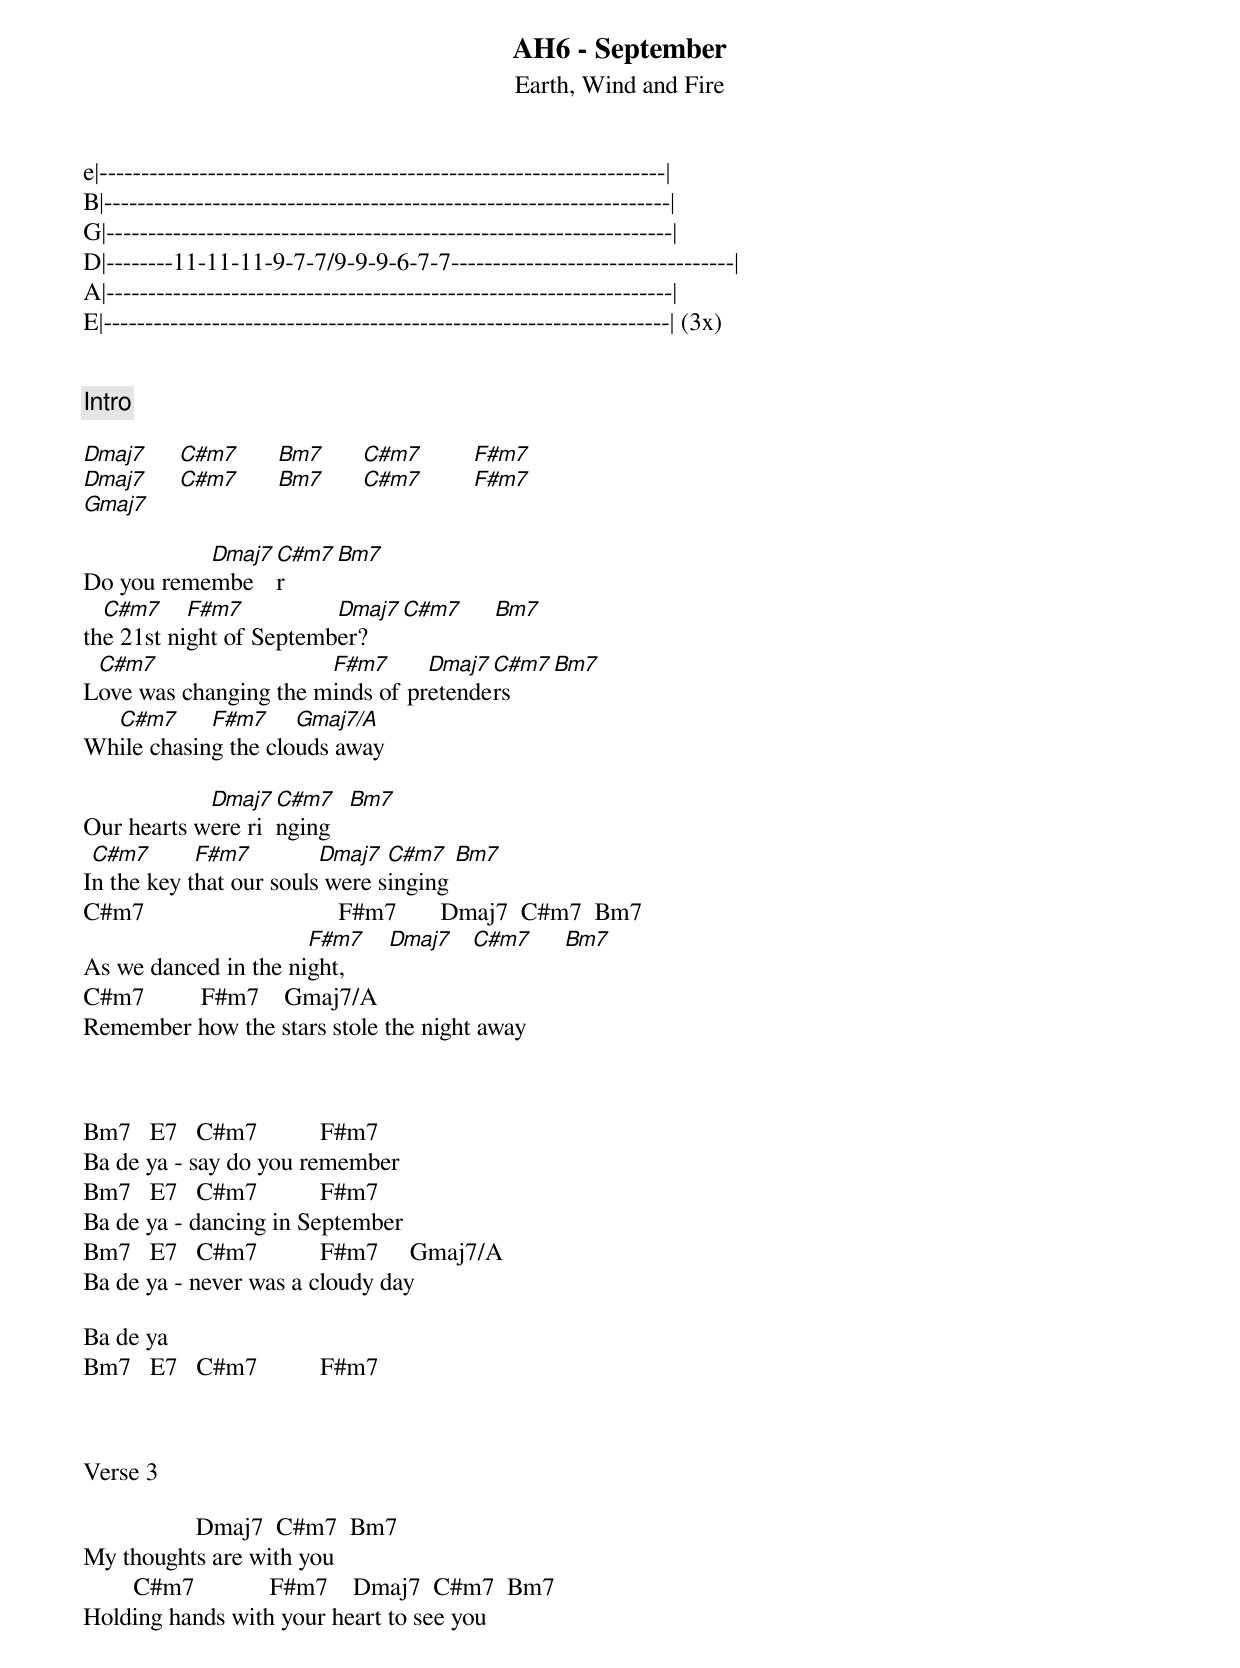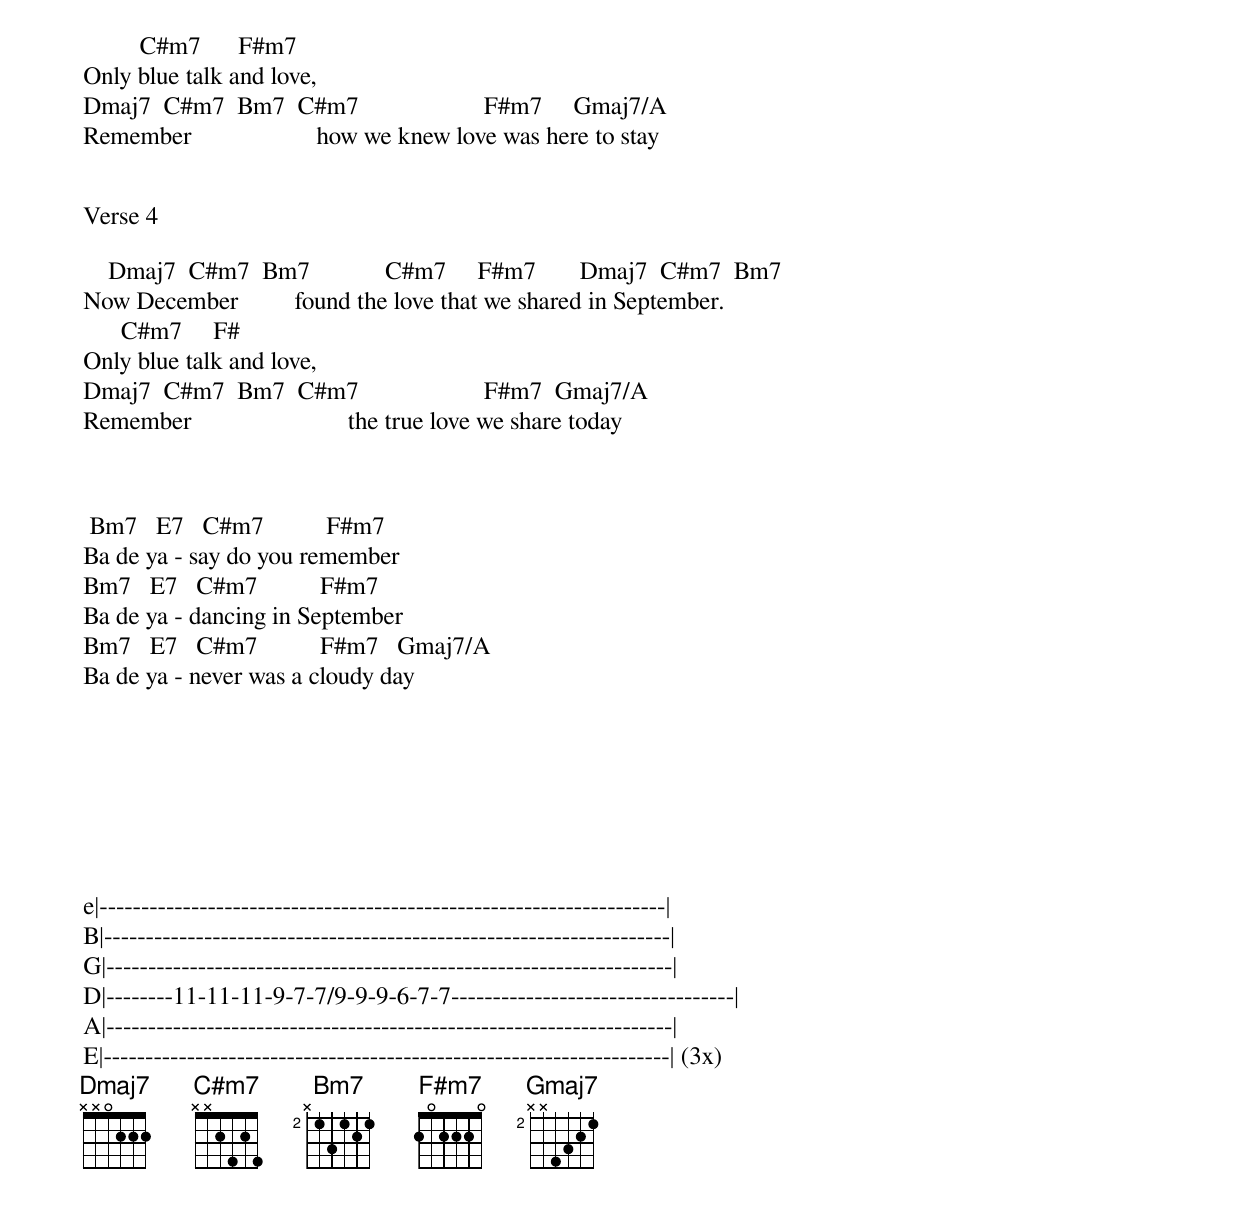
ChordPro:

{title: AH6 - September}
{subtitle: Earth, Wind and Fire}
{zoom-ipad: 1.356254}


e|--------------------------------------------------------------------|
B|--------------------------------------------------------------------|
G|--------------------------------------------------------------------|
D|--------11-11-11-9-7-7/9-9-9-6-7-7----------------------------------|
A|--------------------------------------------------------------------|
E|--------------------------------------------------------------------| (3x)


{c:Intro}

[Dmaj7]     [C#m7]      [Bm7]      [C#m7]        [F#m7]
[Dmaj7]     [C#m7]      [Bm7]      [C#m7]        [F#m7]
[Gmaj7]

Do you reme[Dmaj7]mbe[C#m7]r        [Bm7]
th[C#m7]e 21st ni[F#m7]ght of Septemb[Dmaj7]er?  [C#m7]     [Bm7]
L[C#m7]ove was changing the m[F#m7]inds of pr[Dmaj7]etende[C#m7]rs  [Bm7]
Wh[C#m7]ile chasin[F#m7]g the clo[Gmaj7/A]uds away

Our hearts w[Dmaj7]ere ri[C#m7]nging   [Bm7]
I[C#m7]n the key t[F#m7]hat our souls[Dmaj7] were s[C#m7]inging [Bm7]
C#m7                               F#m7       Dmaj7  C#m7  Bm7
As we danced in the ni[F#m7]ght,       [Dmaj7]   [C#m7]     [Bm7]
C#m7         F#m7    Gmaj7/A
Remember how the stars stole the night away



Bm7   E7   C#m7          F#m7
Ba de ya - say do you remember
Bm7   E7   C#m7          F#m7
Ba de ya - dancing in September
Bm7   E7   C#m7          F#m7     Gmaj7/A
Ba de ya - never was a cloudy day

Ba de ya
Bm7   E7   C#m7          F#m7



Verse 3

                  Dmaj7  C#m7  Bm7
My thoughts are with you
        C#m7            F#m7    Dmaj7  C#m7  Bm7
Holding hands with your heart to see you
         C#m7      F#m7
Only blue talk and love,
Dmaj7  C#m7  Bm7  C#m7                    F#m7     Gmaj7/A
Remember                    how we knew love was here to stay


Verse 4

    Dmaj7  C#m7  Bm7            C#m7     F#m7       Dmaj7  C#m7  Bm7
Now December         found the love that we shared in September.
      C#m7     F#
Only blue talk and love,
Dmaj7  C#m7  Bm7  C#m7                    F#m7  Gmaj7/A
Remember                         the true love we share today



 Bm7   E7   C#m7          F#m7
Ba de ya - say do you remember
Bm7   E7   C#m7          F#m7
Ba de ya - dancing in September
Bm7   E7   C#m7          F#m7   Gmaj7/A
Ba de ya - never was a cloudy day








e|--------------------------------------------------------------------|
B|--------------------------------------------------------------------|
G|--------------------------------------------------------------------|
D|--------11-11-11-9-7-7/9-9-9-6-7-7----------------------------------|
A|--------------------------------------------------------------------|
E|--------------------------------------------------------------------| (3x)
